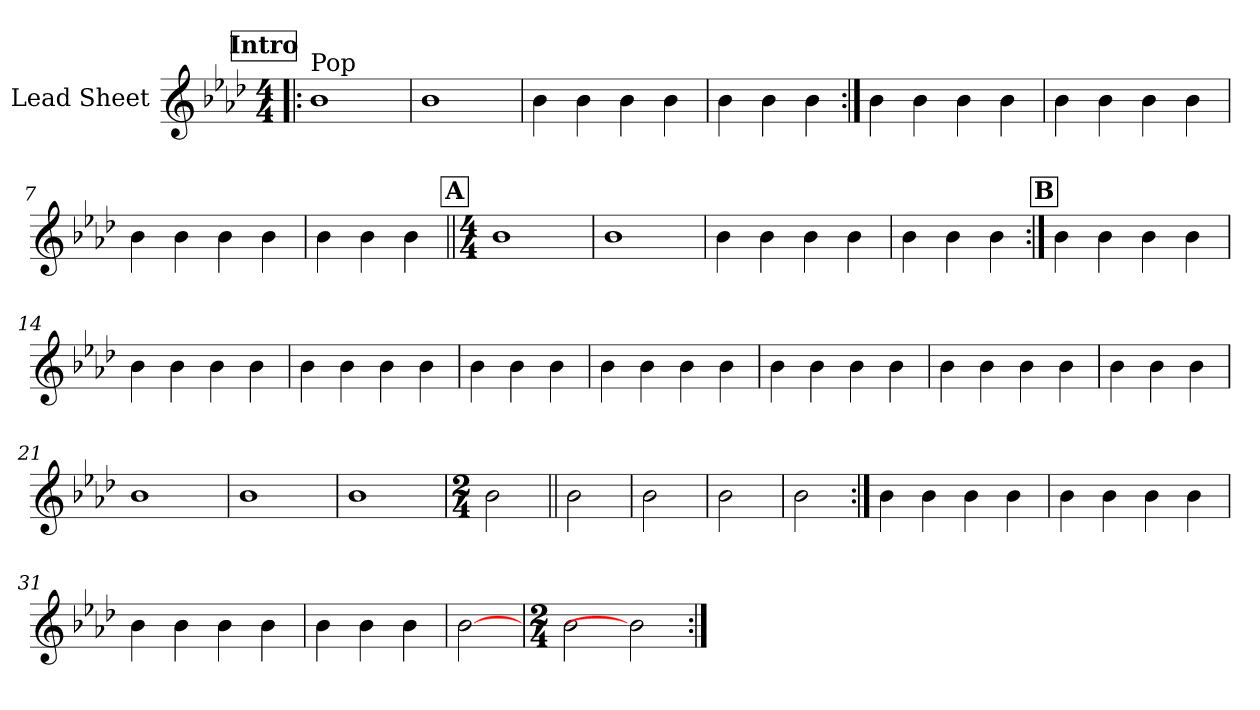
**kern
*part1
*staff1
*I"Lead Sheet
*clefG2
*k[b-e-a-d-]
*A-:
*M4/4
*MM101
!!LO:REH:place=s1:a:fs=14:t=Intro
=1!|:
!LO:TX:a:t=Pop
1b-
=2
1b-
=3
4b-\
4b-\
4b-\
4b-\
=4
4b-\
4b-\
4b-\
!!LO:LB:g=z
=5:|!
4b-\
4b-\
4b-\
4b-\
=6
4b-\
4b-\
4b-\
4b-\
=7
4b-\
4b-\
4b-\
4b-\
=8
4b-\
4b-\
4b-\
!!LO:LB:g=z
!!LO:REH:place=s1:a:fs=14:t=A
=9||
*M4/4
1b-
=10
1b-
=11
4b-\
4b-\
4b-\
4b-\
=12
4b-\
4b-\
4b-\
!!LO:LB:g=z
!!LO:REH:place=s1:a:fs=14:t=B
=13:|!
4b-\
4b-\
4b-\
4b-\
=14
4b-\
4b-\
4b-\
4b-\
=15
4b-\
4b-\
4b-\
4b-\
=16
4b-\
4b-\
4b-\
!!LO:LB:g=z
=17
4b-\
4b-\
4b-\
4b-\
=18
4b-\
4b-\
4b-\
4b-\
=19
4b-\
4b-\
4b-\
4b-\
=20
4b-\
4b-\
4b-\
!!LO:LB:g=z
=21
1b-
=22
1b-
=23
1b-
=24
*M2/4
2b-\
!!LO:LB:g=z
=25||
2b-\
=26
2b-\
=27
2b-\
=28
2b-\
!!LO:LB:g=z
=29:|!
4b-\
4b-\
4b-\
4b-\
=30
4b-\
4b-\
4b-\
4b-\
=31
4b-\
4b-\
4b-\
4b-\
=32
4b-\
4b-\
4b-\
!!LO:LB:g=z
=33
[2b-
=34
*M2/4
2b-\
2b-]
=:|!
*-
